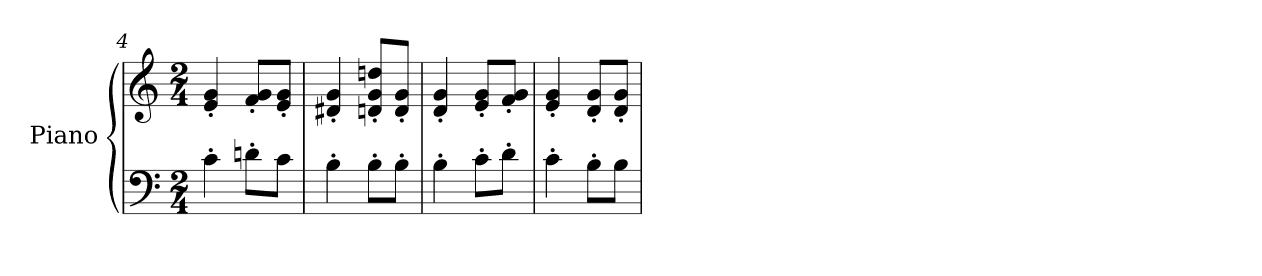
**kern	**kern
*part1	*part1
*staff2	*staff1
*I"Piano	*
*I'Pno.	*
*clefF4	*clefG2
*k[]	*k[]
*M2/4	*M2/4
=4	=4
4c'\	4e/' 4g/'
8dn'\L	8f/' 8g/'L
8c\J	8e/' 8g/'J
=5	=5
4B'\	4d#X/' 4g/'
8B'\L	8dn/' 8g/' 8ddn/'L
8B'\J	8d/' 8g/'J
=6	=6
4B'\	4d/' 4g/'
8c'\L	8e/' 8g/'L
8d'\J	8f/' 8g/'J
=7	=7
4c'\	4e/' 4g/'
8B'\L	8d/' 8g/'L
8B\J	8d/' 8g/'J
=	=
*-	*-
